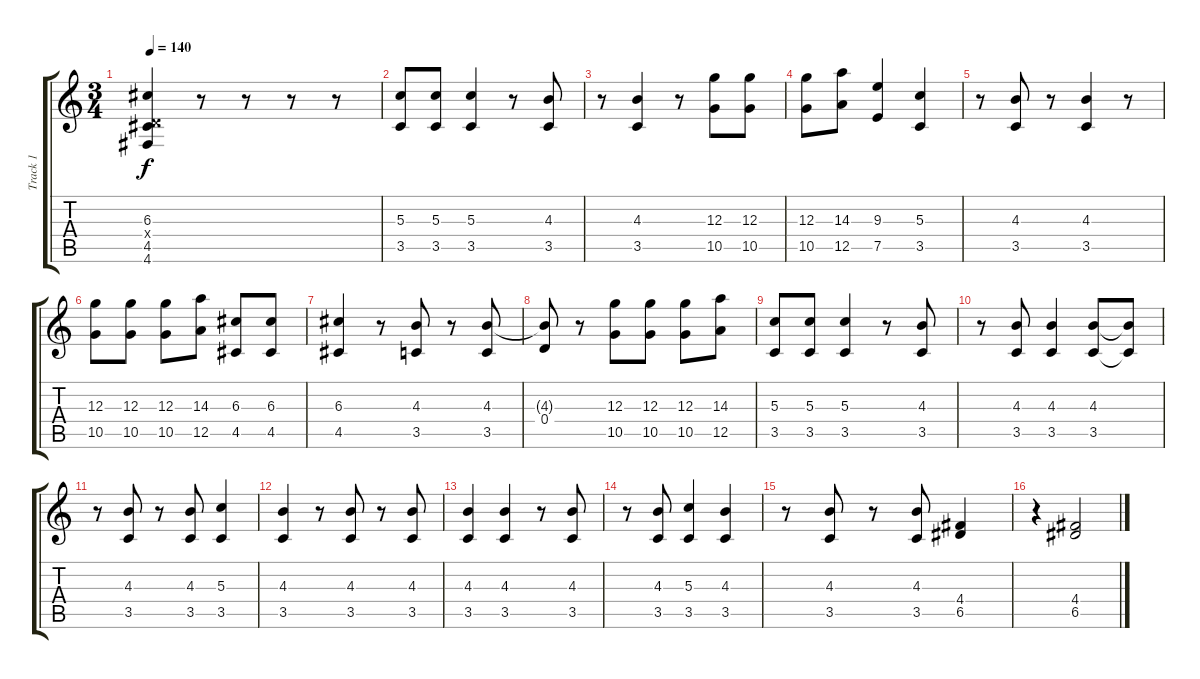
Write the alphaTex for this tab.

\track ("Track 1" "Track 1") {instrument distortionguitar}
\staff {score tabs}
\tuning (E4 B3 G3 D3 A2 D2) {hide}
\ts (3 4)
\tempo 140
\clef g2
\ks c
(6.3 0.4{x} 4.5 4.6).4{dy f} r.8 r.8 r.8 r.8 |
(5.3 3.5).8 (5.3 3.5).8 (5.3 3.5).4 r.8 (4.3 3.5).8 |
r.8 (4.3 3.5).4 r.8 (12.3 10.5).8 (12.3 10.5).8 |
(12.3 10.5).8 (14.3 12.5).8 (9.3 7.5).4 (5.3 3.5).4 |
r.8 (4.3 3.5).8 r.8 (4.3 3.5).4 r.8 |
(12.3 10.5).8 (12.3 10.5).8 (12.3 10.5).8 (14.3 12.5).8 (6.3 4.5).8 (6.3 4.5).8 |
(6.3 4.5).4 r.8 (4.3 3.5).8 r.8 (4.3 3.5).8 |
(4.3{t} 0.4).8 r.8 (12.3 10.5).8 (12.3 10.5).8 (12.3 10.5).8 (14.3 12.5).8 |
(5.3 3.5).8 (5.3 3.5).8 (5.3 3.5).4 r.8 (4.3 3.5).8 |
r.8 (4.3 3.5).8 (4.3 3.5).4 (4.3 3.5).8 (4.3{t} 3.5{t}).8 |
r.8 (4.3 3.5).8 r.8 (4.3 3.5).8 (5.3 3.5).4 |
(4.3 3.5).4 r.8 (4.3 3.5).8 r.8 (4.3 3.5).8 |
(4.3 3.5).4 (4.3 3.5).4 r.8 (4.3 3.5).8 |
r.8 (4.3 3.5).8 (5.3 3.5).4 (4.3 3.5).4 |
r.8 (4.3 3.5).8 r.8 (4.3 3.5).8 (4.4 6.5).4 |
r.4 (4.4 6.5).2
